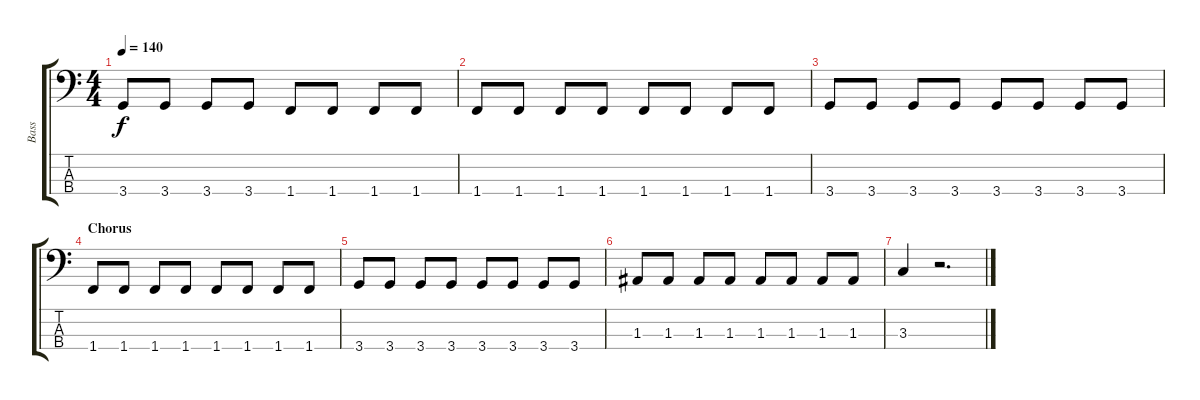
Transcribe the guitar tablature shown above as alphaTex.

\track ("Bass" "Bass") {instrument electricbasspick}
\staff {score tabs}
\tuning (G2 D2 A1 E1) {hide}
\ts (4 4)
\tempo 140
\clef f4
\ks c
3.4.8{dy f} 3.4.8 3.4.8 3.4.8 1.4.8 1.4.8 1.4.8 1.4.8 |
1.4.8 1.4.8 1.4.8 1.4.8 1.4.8 1.4.8 1.4.8 1.4.8 |
3.4.8 3.4.8 3.4.8 3.4.8 3.4.8 3.4.8 3.4.8 3.4.8 |
\section ("" "Chorus")
1.4.8 1.4.8 1.4.8 1.4.8 1.4.8 1.4.8 1.4.8 1.4.8 |
3.4.8 3.4.8 3.4.8 3.4.8 3.4.8 3.4.8 3.4.8 3.4.8 |
1.3.8 1.3.8 1.3.8 1.3.8 1.3.8 1.3.8 1.3.8 1.3.8 |
3.3.4 r.2{d}
